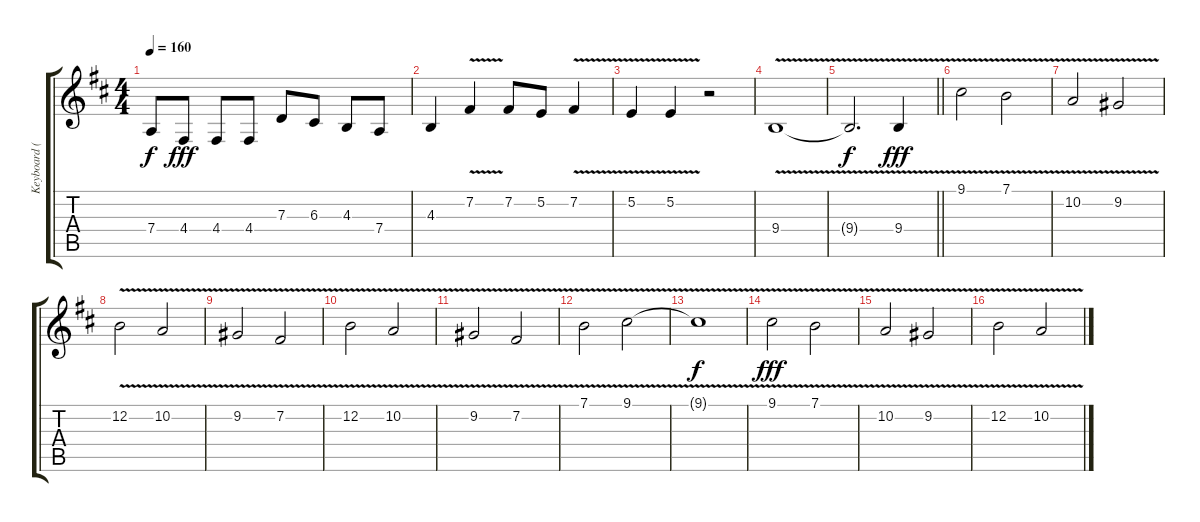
\track ("Keyboard (Nick)" "Keyboard (") {instrument drawbarorgan}
\staff {score tabs}
\tuning (E4 B3 G3 D3 A2 E2) {hide}
\ts (4 4)
\tempo 160
\clef g2
\ks d
7.4{t}.8{dy f} 4.4.8{dy fff} 4.4.8 4.4.8 7.3.8 6.3.8 4.3.8 7.4.8 |
4.3.4 7.2{v}.4 7.2.8 5.2.8 7.2{v}.4 |
5.2{v}.4 5.2{v}.4 r.2 |
9.4{v}.1 |
\barLineRight lightlight
9.4{t}.2{d dy f} 9.4{v}.4{dy fff} |
9.1{v}.2 7.1{v}.2 |
10.2{v}.2 9.2{v}.2 |
12.2{v}.2 10.2{v}.2 |
9.2{v}.2 7.2{v}.2 |
12.2{v}.2 10.2{v}.2 |
9.2{v}.2 7.2{v}.2 |
7.1{v}.2 9.1{v}.2 |
9.1{v t}.1{dy f} |
9.1{v}.2{dy fff} 7.1{v}.2 |
10.2{v}.2 9.2{v}.2 |
12.2{v}.2 10.2{v}.2
